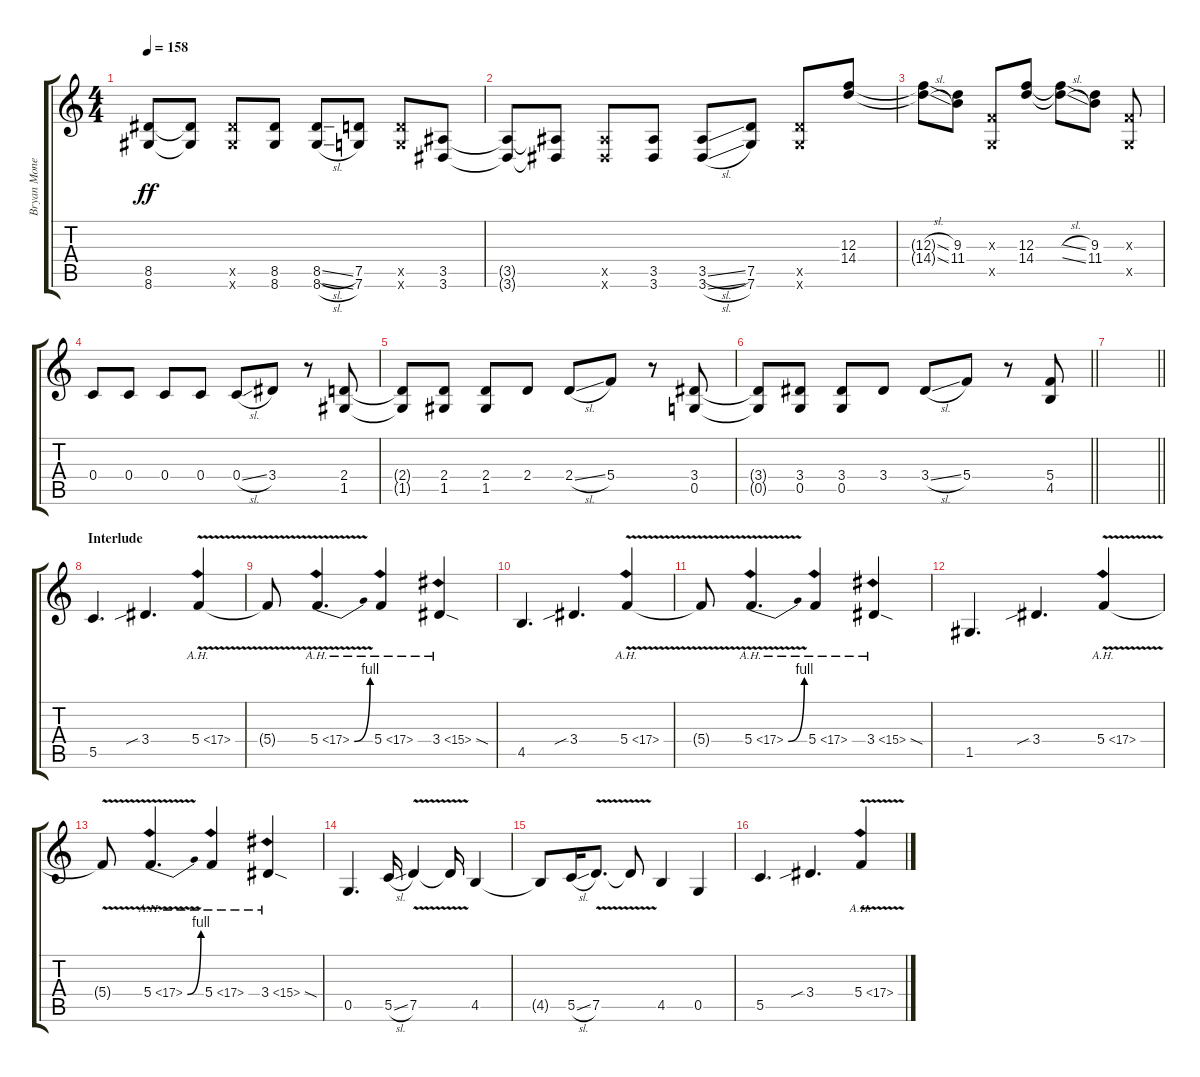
\track ("Bryan Money [Gtr.1]" "Bryan Mone") {instrument distortionguitar}
\staff {score tabs}
\tuning (D4 A3 F3 C3 G2 C2) {hide}
\ts (4 4)
\tempo 158
\clef g2
\ks c
(8.5{t} 8.6{t}).8{dy ff} (8.5{t} 8.6{t}).8 (8.5{x} 8.6{x}).8 (8.5 8.6).8 (8.5{sl} 8.6{sl}).8 (7.5 7.6).8 (7.5{x} 7.6{x}).8 (3.5 3.6).8 |
(3.5{t} 3.6{t}).8 (3.5{t} 3.6{t}).8 (3.5{x} 3.6{x}).8 (3.5 3.6).8 (3.5{sl} 3.6{sl}).8 (7.5 7.6).8 (7.5{x} 7.6{x}).8 (12.3 14.4).8 |
(12.3{sl t} 14.4{sl t}).8 (9.3 11.4).8 (0.3{x} 0.5{x}).8 (12.3 14.4).8 (12.3{sl t} 14.4{sl t}).8 (9.3 11.4).8 (0.3{x} 0.5{x}).8 |
0.4.8 0.4.8 0.4.8 0.4.8 0.4{sl}.8 3.4.8 r.8 (2.4 1.5).8 |
(2.4{t} 1.5{t}).8 (2.4 1.5).8 (2.4 1.5).8 2.4.8 2.4{sl}.8 5.4.8 r.8 (3.4 0.5).8 |
\barLineRight lightlight
(3.4{t} 0.5{t}).8 (3.4 0.5).8 (3.4 0.5).8 3.4.8 3.4{sl}.8 5.4.8 r.8 (5.4 4.5).8 |
\barLineRight lightlight
|
\section ("" "Interlude")
5.5.4{d} 3.4{sib}.4{d} 5.4{ah 12 v}.4 |
5.4{t}.8 5.4{be (bend 0 0 60 4) ah 12 v}.4{d} 5.4{ah 12}.4 3.4{ah 12 sod}.4 |
4.5.4{d} 3.4{sib}.4{d} 5.4{ah 12 v}.4 |
5.4{t}.8 5.4{be (bend 0 0 60 4) ah 12 v}.4{d} 5.4{ah 12}.4 3.4{ah 12 sod}.4 |
1.5.4{d} 3.4{sib}.4{d} 5.4{ah 12 v}.4 |
5.4{t}.8 5.4{be (bend 0 0 60 4) ah 12 v}.4{d} 5.4{ah 12}.4 3.4{ah 12 sod}.4 |
0.5.4{d} 5.5{sl}.16 7.5{v}.4 7.5{t}.16 4.5.4 |
4.5{t}.8 5.5{sl}.16 7.5{v}.8{d} 7.5{t}.8 4.5.4 0.5.4 |
5.5.4{d} 3.4{sib}.4{d} 5.4{ah 12 v}.4
